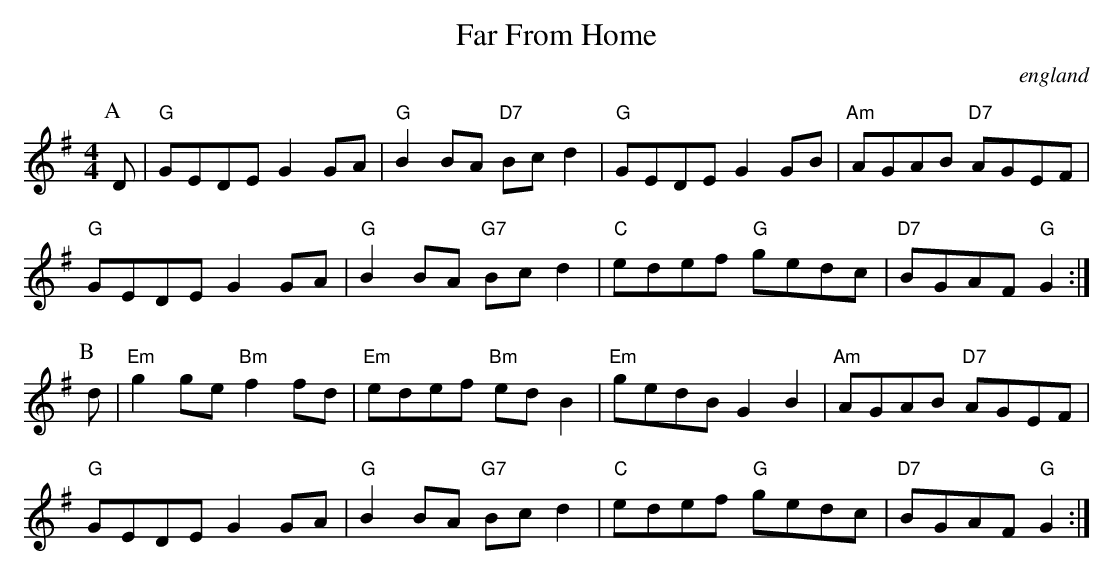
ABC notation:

X:1
T:Far From Home
O:england
M:4/4
L:1/4
K:G
P:A
D/2|"G"G/2E/2D/2E/2 GG/2A/2|"G"BB/2A/2 "D7"B/2c/2d|"G"G/2E/2D/2E/2 GG/2B/2|\
"Am"A/2G/2A/2B/2 "D7"A/2G/2E/2F/2|
"G"G/2E/2D/2E/2 GG/2A/2|"G"BB/2A/2 "G7"B/2c/2d|"C"e/2d/2e/2f/2 "G"g/2e/2d/2c/2\
|"D7"B/2G/2A/2F/2 "G"G:|
P:B
d/2|"Em"gg/2e/2 "Bm"ff/2d/2|"Em"e/2d/2e/2f/2 "Bm"e/2d/2B|"Em"g/2e/2d/2B/2 GB|\
"Am"A/2G/2A/2B/2 "D7"A/2G/2E/2F/2|
"G"G/2E/2D/2E/2 GG/2A/2|"G"BB/2A/2 "G7"B/2c/2d|"C"e/2d/2e/2f/2 "G"g/2e/2d/2c/2\
|"D7"B/2G/2A/2F/2 "G"G:|
